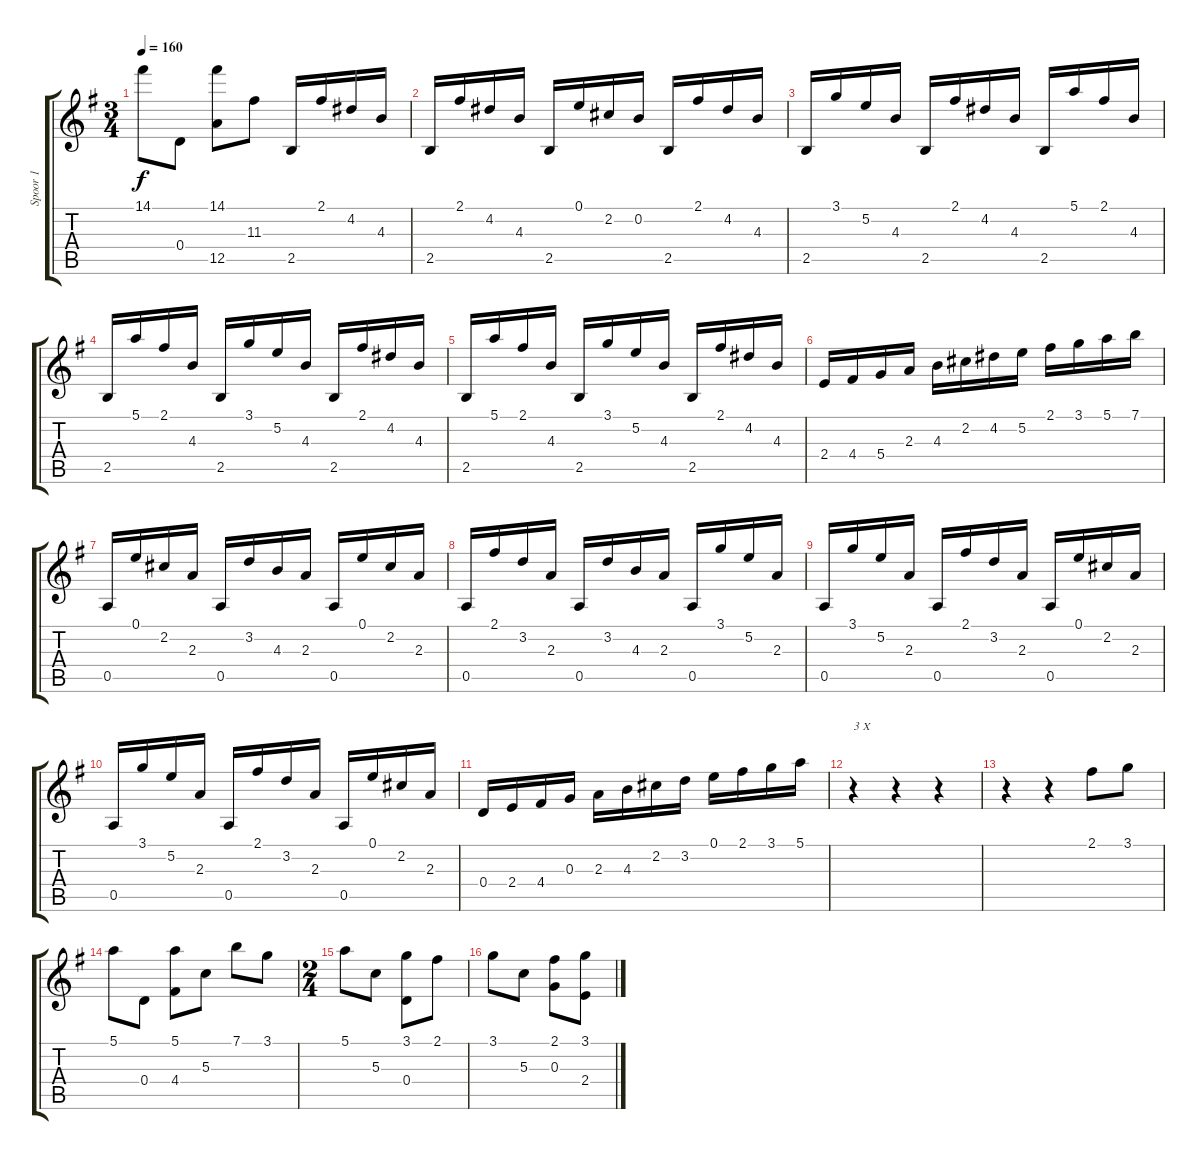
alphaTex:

\track ("Spoor 1" "Spoor 1") {instrument acousticguitarnylon}
\staff {score tabs}
\tuning (E4 B3 G3 D3 A2 E2) {hide}
\ts (3 4)
\tempo 160
\clef g2
\ks g
14.1.8{dy f} 0.4.8 (14.1 12.5).8 11.3.8 2.5.16 2.1.16 4.2.16 4.3.16 |
2.5.16 2.1.16 4.2.16 4.3.16 2.5.16 0.1.16 2.2.16 0.2.16 2.5.16 2.1.16 4.2.16 4.3.16 |
2.5.16 3.1.16 5.2.16 4.3.16 2.5.16 2.1.16 4.2.16 4.3.16 2.5.16 5.1.16 2.1.16 4.3.16 |
2.5.16 5.1.16 2.1.16 4.3.16 2.5.16 3.1.16 5.2.16 4.3.16 2.5.16 2.1.16 4.2.16 4.3.16 |
2.5.16 5.1.16 2.1.16 4.3.16 2.5.16 3.1.16 5.2.16 4.3.16 2.5.16 2.1.16 4.2.16 4.3.16 |
2.4.16 4.4.16 5.4.16 2.3.16 4.3.16 2.2.16 4.2.16 5.2.16 2.1.16 3.1.16 5.1.16 7.1.16 |
0.5.16 0.1.16 2.2.16 2.3.16 0.5.16 3.2.16 4.3.16 2.3.16 0.5.16 0.1.16 2.2.16 2.3.16 |
0.5.16 2.1.16 3.2.16 2.3.16 0.5.16 3.2.16 4.3.16 2.3.16 0.5.16 3.1.16 5.2.16 2.3.16 |
0.5.16 3.1.16 5.2.16 2.3.16 0.5.16 2.1.16 3.2.16 2.3.16 0.5.16 0.1.16 2.2.16 2.3.16 |
0.5.16 3.1.16 5.2.16 2.3.16 0.5.16 2.1.16 3.2.16 2.3.16 0.5.16 0.1.16 2.2.16 2.3.16 |
0.4.16 2.4.16 4.4.16 0.3.16 2.3.16 4.3.16 2.2.16 3.2.16 0.1.16 2.1.16 3.1.16 5.1.16 |
r.4{txt "3 X"} r.4 r.4 |
r.4 r.4 2.1.8 3.1.8 |
5.1.8 0.4.8 (5.1 4.4).8 5.3.8 7.1.8 3.1.8 |
\ts (2 4)
5.1.8 5.3.8 (3.1 0.4).8 2.1.8 |
3.1.8 5.3.8 (2.1 0.3).8 (3.1 2.4).8
